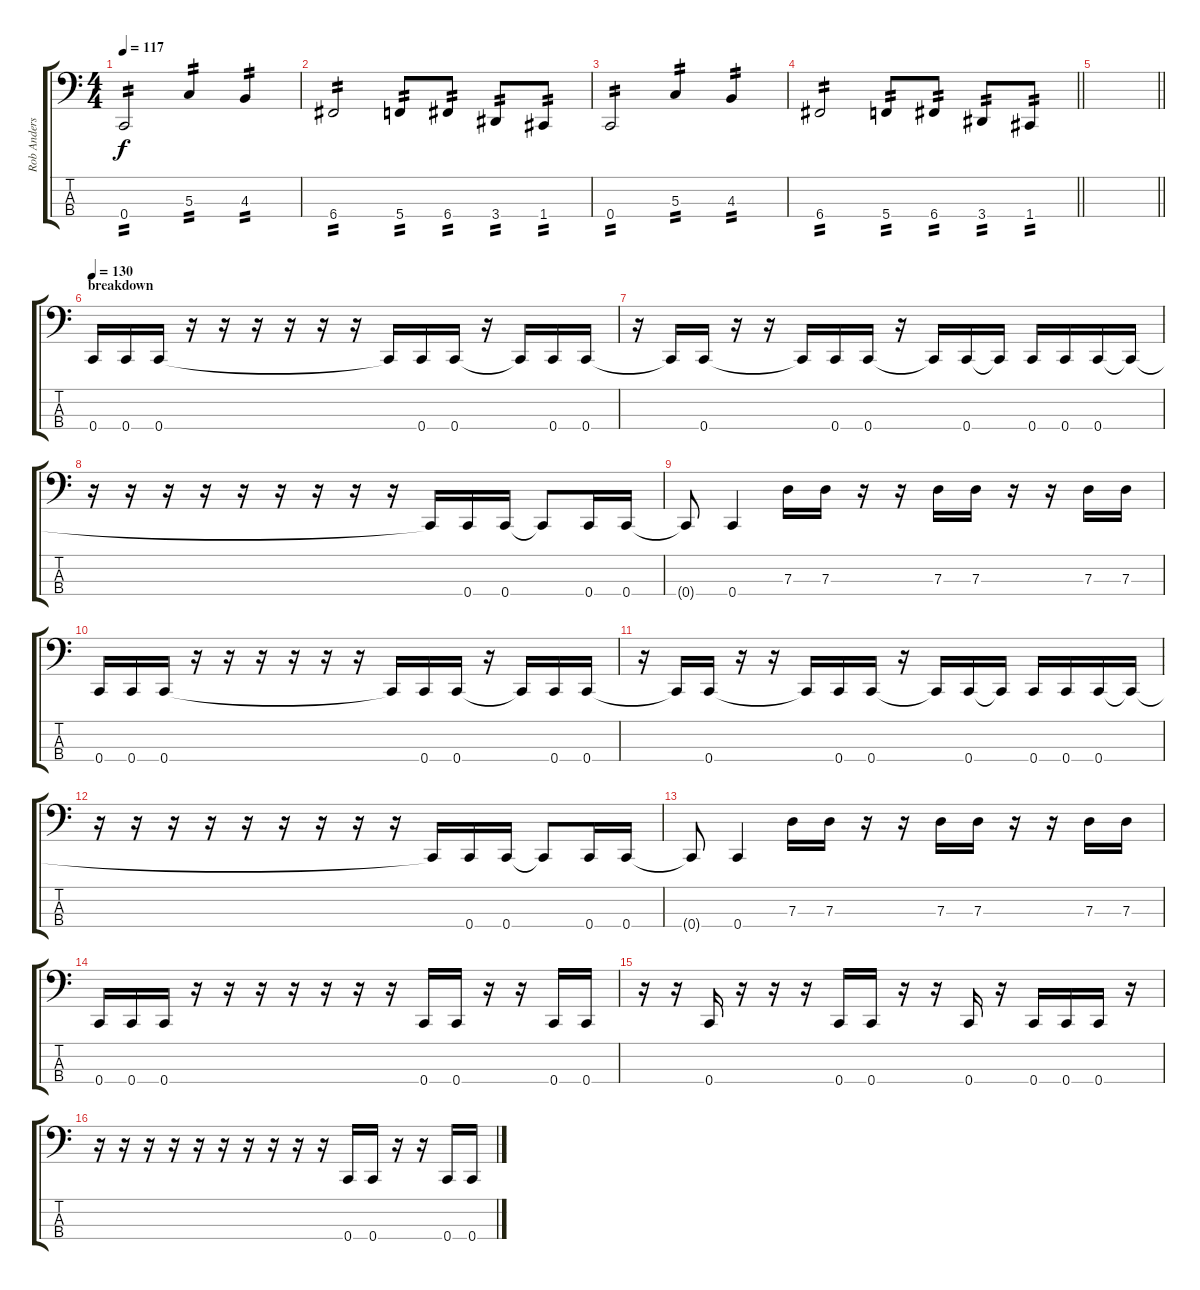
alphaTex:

\track ("Rob Anderson" "Rob Anders") {instrument electricbasspick}
\staff {score tabs}
\tuning (F2 C2 G1 C1) {hide}
\ts (4 4)
\tempo 117
\clef f4
\ks c
0.4.2{tp 2 dy f} 5.3.4{tp 2} 4.3.4{tp 2} |
6.4.2{tp 2} 5.4.8{tp 2} 6.4.8{tp 2} 3.4.8{tp 2} 1.4.8{tp 2} |
0.4.2{tp 2} 5.3.4{tp 2} 4.3.4{tp 2} |
\barLineRight lightlight
6.4.2{tp 2} 5.4.8{tp 2} 6.4.8{tp 2} 3.4.8{tp 2} 1.4.8{tp 2} |
\barLineRight lightlight
|
\section ("" "breakdown")
\tempo 130
0.4.16 0.4.16 0.4.16 r.16 r.16 r.16 r.16 r.16 r.16 0.4{t}.16 0.4.16 0.4.16 r.16 0.4{t}.16 0.4.16 0.4.16 |
r.16 0.4{t}.16 0.4.16 r.16 r.16 0.4{t}.16 0.4.16 0.4.16 r.16 0.4{t}.16 0.4.16 0.4{t}.16 0.4.16 0.4.16 0.4.16 0.4{t}.16 |
r.16 r.16 r.16 r.16 r.16 r.16 r.16 r.16 r.16 0.4{t}.16 0.4.16 0.4.16 0.4{t}.8 0.4.16 0.4.16 |
0.4{t}.8 0.4.4 7.3.16 7.3.16 r.16 r.16 7.3.16 7.3.16 r.16 r.16 7.3.16 7.3.16 |
0.4.16 0.4.16 0.4.16 r.16 r.16 r.16 r.16 r.16 r.16 0.4{t}.16 0.4.16 0.4.16 r.16 0.4{t}.16 0.4.16 0.4.16 |
r.16 0.4{t}.16 0.4.16 r.16 r.16 0.4{t}.16 0.4.16 0.4.16 r.16 0.4{t}.16 0.4.16 0.4{t}.16 0.4.16 0.4.16 0.4.16 0.4{t}.16 |
r.16 r.16 r.16 r.16 r.16 r.16 r.16 r.16 r.16 0.4{t}.16 0.4.16 0.4.16 0.4{t}.8 0.4.16 0.4.16 |
0.4{t}.8 0.4.4 7.3.16 7.3.16 r.16 r.16 7.3.16 7.3.16 r.16 r.16 7.3.16 7.3.16 |
0.4.16 0.4.16 0.4.16 r.16 r.16 r.16 r.16 r.16 r.16 r.16 0.4.16 0.4.16 r.16 r.16 0.4.16 0.4.16 |
r.16 r.16 0.4.16 r.16 r.16 r.16 0.4.16 0.4.16 r.16 r.16 0.4.16 r.16 0.4.16 0.4.16 0.4.16 r.16 |
r.16 r.16 r.16 r.16 r.16 r.16 r.16 r.16 r.16 r.16 0.4.16 0.4.16 r.16 r.16 0.4.16 0.4.16
